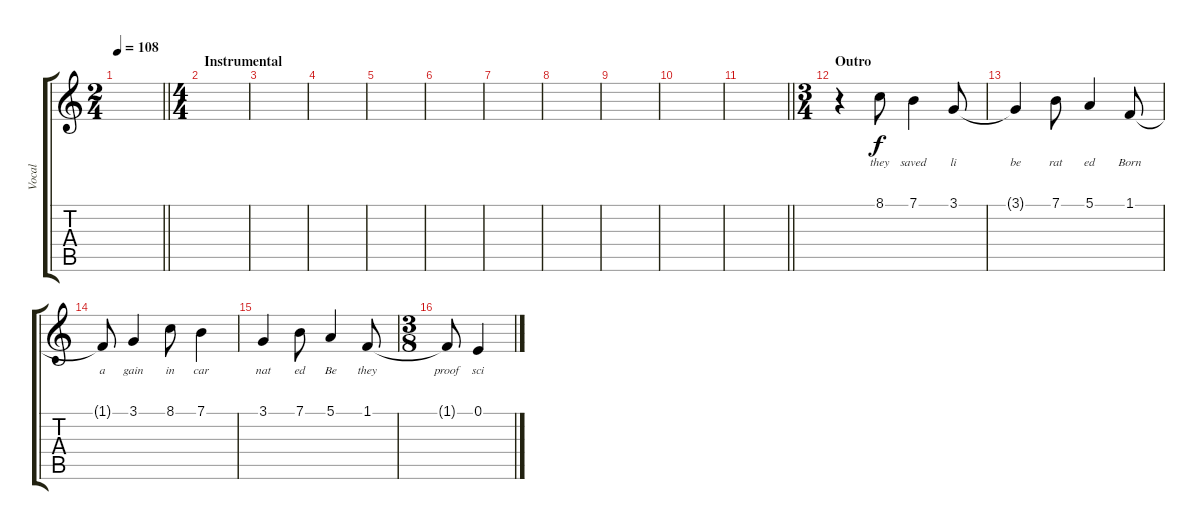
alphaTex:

\track ("Vocal" "Vocal") {instrument acousticgrandpiano}
\staff {score tabs}
\tuning (E4 B3 G3 D3 A2 E2) {hide}
\ts (2 4)
\tempo 108
\clef g2
\barLineRight lightlight
\ks c
|
\ts (4 4)
\section ("" "Instrumental")
|
|
|
|
|
|
|
|
|
\barLineRight lightlight
|
\ts (3 4)
\section ("" "Outro")
r.4 8.1.8{lyrics (0 "they") lyrics (1 "") lyrics (2 "") lyrics (3 "") lyrics (4 "")} 7.1.4{lyrics (0 "saved") lyrics (1 "") lyrics (2 "") lyrics (3 "") lyrics (4 "")} 3.1.8{lyrics (0 "li") lyrics (1 "") lyrics (2 "") lyrics (3 "") lyrics (4 "")} |
3.1{t}.4{lyrics (0 "be") lyrics (1 "") lyrics (2 "") lyrics (3 "") lyrics (4 "")} 7.1.8{lyrics (0 "rat") lyrics (1 "") lyrics (2 "") lyrics (3 "") lyrics (4 "")} 5.1.4{lyrics (0 "ed") lyrics (1 "") lyrics (2 "") lyrics (3 "") lyrics (4 "")} 1.1.8{lyrics (0 "Born") lyrics (1 "") lyrics (2 "") lyrics (3 "") lyrics (4 "")} |
1.1{t}.8{lyrics (0 "a") lyrics (1 "") lyrics (2 "") lyrics (3 "") lyrics (4 "")} 3.1.4{lyrics (0 "gain") lyrics (1 "") lyrics (2 "") lyrics (3 "") lyrics (4 "")} 8.1.8{lyrics (0 "in") lyrics (1 "") lyrics (2 "") lyrics (3 "") lyrics (4 "")} 7.1.4{lyrics (0 "car") lyrics (1 "") lyrics (2 "") lyrics (3 "") lyrics (4 "")} |
3.1.4{lyrics (0 "nat") lyrics (1 "") lyrics (2 "") lyrics (3 "") lyrics (4 "")} 7.1.8{lyrics (0 "ed") lyrics (1 "") lyrics (2 "") lyrics (3 "") lyrics (4 "")} 5.1.4{lyrics (0 "Be") lyrics (1 "") lyrics (2 "") lyrics (3 "") lyrics (4 "")} 1.1.8{lyrics (0 "they") lyrics (1 "") lyrics (2 "") lyrics (3 "") lyrics (4 "")} |
\ts (3 8)
1.1{t}.8{lyrics (0 "proof") lyrics (1 "") lyrics (2 "") lyrics (3 "") lyrics (4 "")} 0.1.4{lyrics (0 "sci") lyrics (1 "") lyrics (2 "") lyrics (3 "") lyrics (4 "")}
